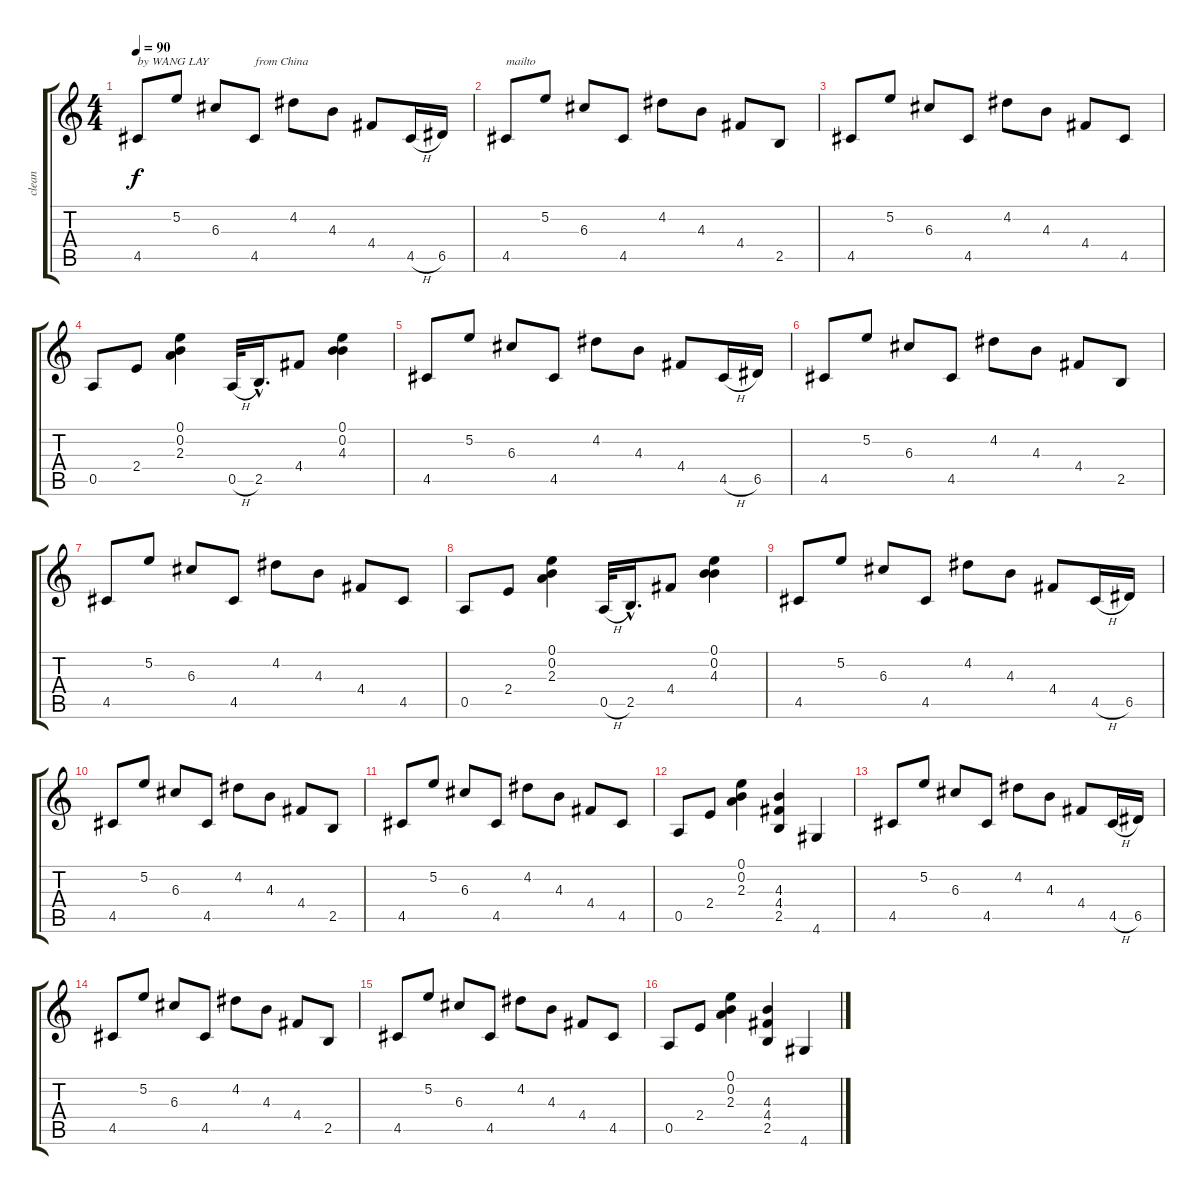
\track ("clean" "clean") {instrument electricguitarclean}
\staff {score tabs}
\tuning (E4 B3 G3 D3 A2 E2) {hide}
\ts (4 4)
\tempo 90
\clef g2
\ks c
4.5.8{txt "by WANG LAY" dy f instrument electricguitarclean} 5.2.8 6.3.8 4.5.8{txt "from China"} 4.2.8 4.3.8 4.4.8 4.5{h}.16 6.5.16 |
4.5.8{txt "mailto"} 5.2.8 6.3.8 4.5.8 4.2.8 4.3.8 4.4.8 2.5.8 |
4.5.8 5.2.8 6.3.8 4.5.8 4.2.8 4.3.8 4.4.8 4.5.8 |
0.5.8 2.4.8 (0.1 0.2 2.3).4 0.5{h}.32 2.5{hac}.16{d} 4.4.8 (0.1 0.2 4.3).4 |
4.5.8 5.2.8 6.3.8 4.5.8 4.2.8 4.3.8 4.4.8 4.5{h}.16 6.5.16 |
4.5.8 5.2.8 6.3.8 4.5.8 4.2.8 4.3.8 4.4.8 2.5.8 |
4.5.8 5.2.8 6.3.8 4.5.8 4.2.8 4.3.8 4.4.8 4.5.8 |
0.5.8 2.4.8 (0.1 0.2 2.3).4 0.5{h}.32 2.5{hac}.16{d} 4.4.8 (0.1 0.2 4.3).4 |
4.5.8 5.2.8 6.3.8 4.5.8 4.2.8 4.3.8 4.4.8 4.5{h}.16 6.5.16 |
4.5.8 5.2.8 6.3.8 4.5.8 4.2.8 4.3.8 4.4.8 2.5.8 |
4.5.8 5.2.8 6.3.8 4.5.8 4.2.8 4.3.8 4.4.8 4.5.8 |
0.5.8 2.4.8 (0.1 0.2 2.3).4 (4.3 4.4 2.5).4 4.6.4 |
4.5.8 5.2.8 6.3.8 4.5.8 4.2.8 4.3.8 4.4.8 4.5{h}.16 6.5.16 |
4.5.8 5.2.8 6.3.8 4.5.8 4.2.8 4.3.8 4.4.8 2.5.8 |
4.5.8 5.2.8 6.3.8 4.5.8 4.2.8 4.3.8 4.4.8 4.5.8 |
0.5.8 2.4.8 (0.1 0.2 2.3).4 (4.3 4.4 2.5).4 4.6.4
